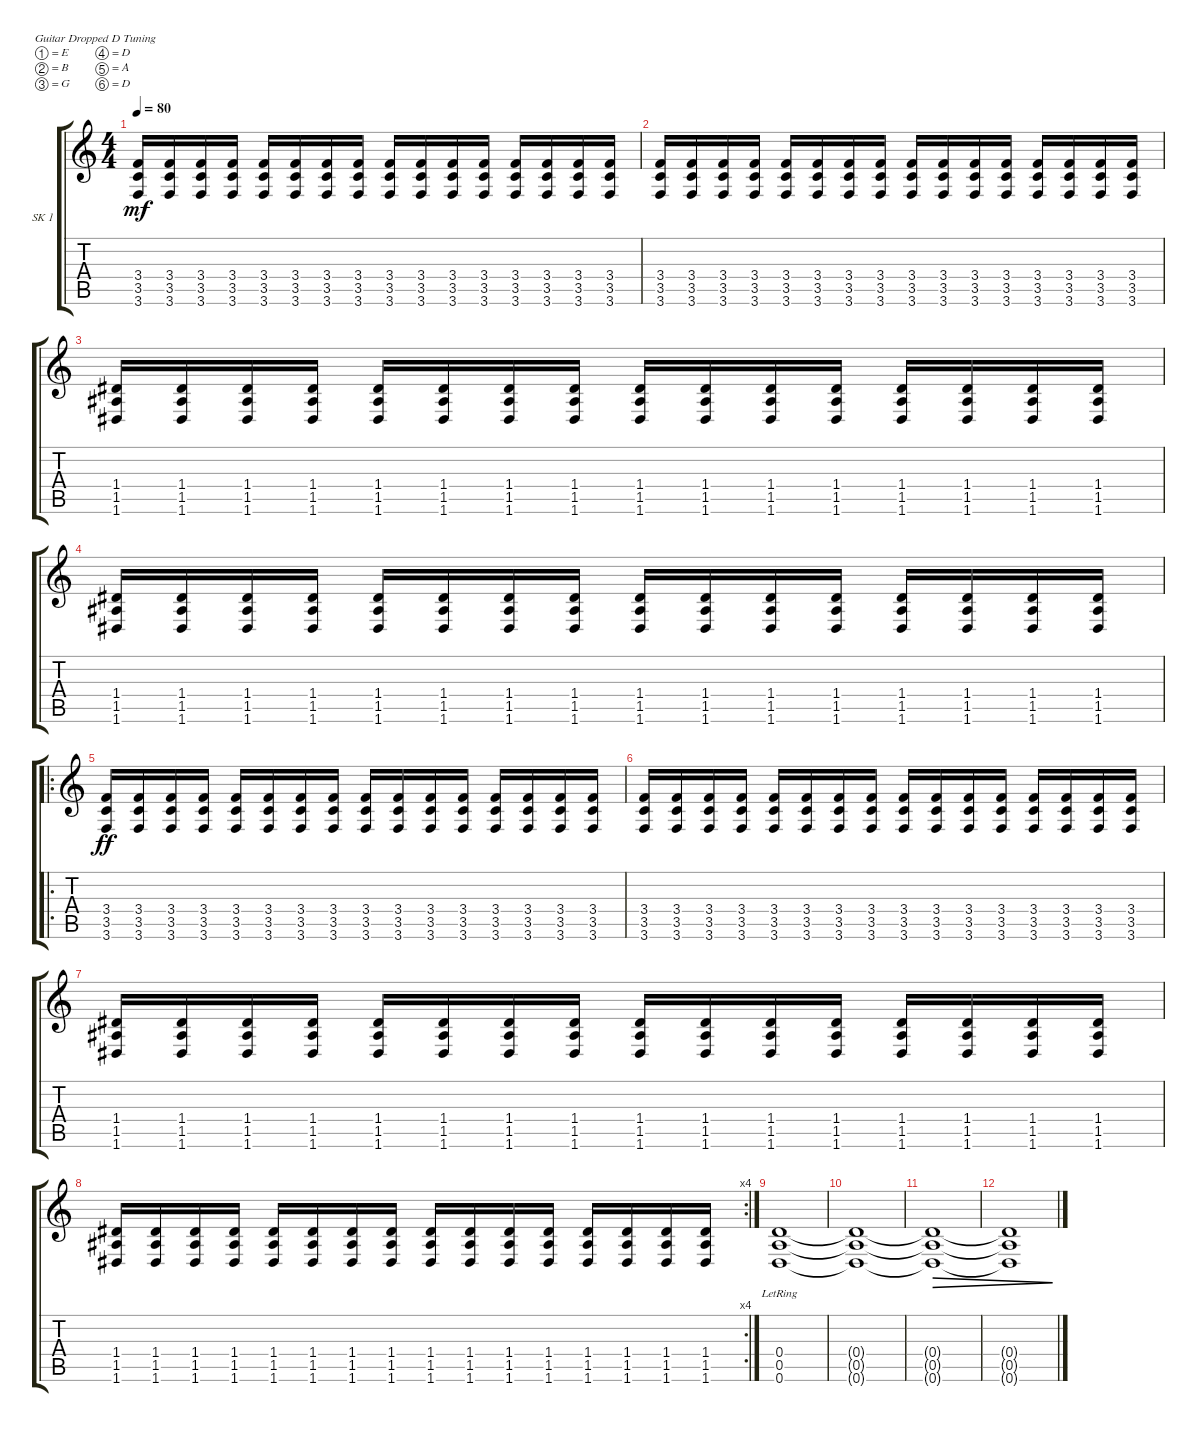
\defaultSystemsLayout 4
\bracketExtendMode groupsimilarinstruments
\firstSystemTrackNameOrientation horizontal
\otherSystemsTrackNameOrientation horizontal
\track ("Scott Kelly - Distorted" "SK 1") {instrument distortionguitar}
\staff {score tabs}
\tuning (E4 B3 G3 D3 A2 D2)
\ts (4 4)
\tempo 80
\clef g2
\ks c
(3.6 3.5 3.4).16{dy mf} (3.6 3.5 3.4).16 (3.6 3.5 3.4).16 (3.6 3.5 3.4).16 (3.6 3.5 3.4).16 (3.6 3.5 3.4).16 (3.6 3.5 3.4).16 (3.6 3.5 3.4).16 (3.6 3.5 3.4).16 (3.4 3.5 3.6).16 (3.6 3.5 3.4).16 (3.4 3.5 3.6).16 (3.6 3.5 3.4).16 (3.4 3.5 3.6).16 (3.6 3.5 3.4).16 (3.4 3.5 3.6).16 |
(3.6 3.5 3.4).16 (3.6 3.5 3.4).16 (3.6 3.5 3.4).16 (3.6 3.5 3.4).16 (3.6 3.5 3.4).16 (3.6 3.5 3.4).16 (3.6 3.5 3.4).16 (3.6 3.5 3.4).16 (3.6 3.5 3.4).16 (3.4 3.5 3.6).16 (3.6 3.5 3.4).16 (3.4 3.5 3.6).16 (3.6 3.5 3.4).16 (3.4 3.5 3.6).16 (3.6 3.5 3.4).16 (3.4 3.5 3.6).16 |
(1.6 1.5 1.4).16 (1.6 1.5 1.4).16 (1.6 1.5 1.4).16 (1.6 1.5 1.4).16 (1.6 1.5 1.4).16 (1.6 1.5 1.4).16 (1.6 1.5 1.4).16 (1.6 1.5 1.4).16 (1.6 1.5 1.4).16 (1.4 1.5 1.6).16 (1.6 1.5 1.4).16 (1.4 1.5 1.6).16 (1.6 1.5 1.4).16 (1.4 1.5 1.6).16 (1.6 1.5 1.4).16 (1.4 1.5 1.6).16 |
(1.6 1.5 1.4).16 (1.6 1.5 1.4).16 (1.6 1.5 1.4).16 (1.6 1.5 1.4).16 (1.6 1.5 1.4).16 (1.6 1.5 1.4).16 (1.6 1.5 1.4).16 (1.6 1.5 1.4).16 (1.6 1.5 1.4).16 (1.4 1.5 1.6).16 (1.6 1.5 1.4).16 (1.4 1.5 1.6).16 (1.6 1.5 1.4).16 (1.4 1.5 1.6).16 (1.6 1.5 1.4).16 (1.4 1.5 1.6).16 |
\ro
(3.6 3.5 3.4).16{dy ff} (3.6 3.5 3.4).16 (3.6 3.5 3.4).16 (3.6 3.5 3.4).16 (3.6 3.5 3.4).16 (3.6 3.5 3.4).16 (3.6 3.5 3.4).16 (3.6 3.5 3.4).16 (3.6 3.5 3.4).16 (3.4 3.5 3.6).16 (3.6 3.5 3.4).16 (3.4 3.5 3.6).16 (3.6 3.5 3.4).16 (3.4 3.5 3.6).16 (3.6 3.5 3.4).16 (3.4 3.5 3.6).16 |
(3.6 3.5 3.4).16 (3.6 3.5 3.4).16 (3.6 3.5 3.4).16 (3.6 3.5 3.4).16 (3.6 3.5 3.4).16 (3.6 3.5 3.4).16 (3.6 3.5 3.4).16 (3.6 3.5 3.4).16 (3.6 3.5 3.4).16 (3.4 3.5 3.6).16 (3.6 3.5 3.4).16 (3.4 3.5 3.6).16 (3.6 3.5 3.4).16 (3.4 3.5 3.6).16 (3.6 3.5 3.4).16 (3.4 3.5 3.6).16 |
(1.6 1.5 1.4).16 (1.6 1.5 1.4).16 (1.6 1.5 1.4).16 (1.6 1.5 1.4).16 (1.6 1.5 1.4).16 (1.6 1.5 1.4).16 (1.6 1.5 1.4).16 (1.6 1.5 1.4).16 (1.6 1.5 1.4).16 (1.4 1.5 1.6).16 (1.6 1.5 1.4).16 (1.4 1.5 1.6).16 (1.6 1.5 1.4).16 (1.4 1.5 1.6).16 (1.6 1.5 1.4).16 (1.4 1.5 1.6).16 |
\rc 4
(1.6 1.5 1.4).16 (1.6 1.5 1.4).16 (1.6 1.5 1.4).16 (1.6 1.5 1.4).16 (1.6 1.5 1.4).16 (1.6 1.5 1.4).16 (1.6 1.5 1.4).16 (1.6 1.5 1.4).16 (1.6 1.5 1.4).16 (1.4 1.5 1.6).16 (1.6 1.5 1.4).16 (1.4 1.5 1.6).16 (1.6 1.5 1.4).16 (1.4 1.5 1.6).16 (1.6 1.5 1.4).16 (1.4 1.5 1.6).16 |
(0.6 0.5{lr} 0.4).1 |
(0.6{t} 0.5{t} 0.4{t}).1 |
(0.4{t} 0.5{t} 0.6{t}).1{dec} |
(0.6{t} 0.5{t} 0.4{t}).1{dec}
